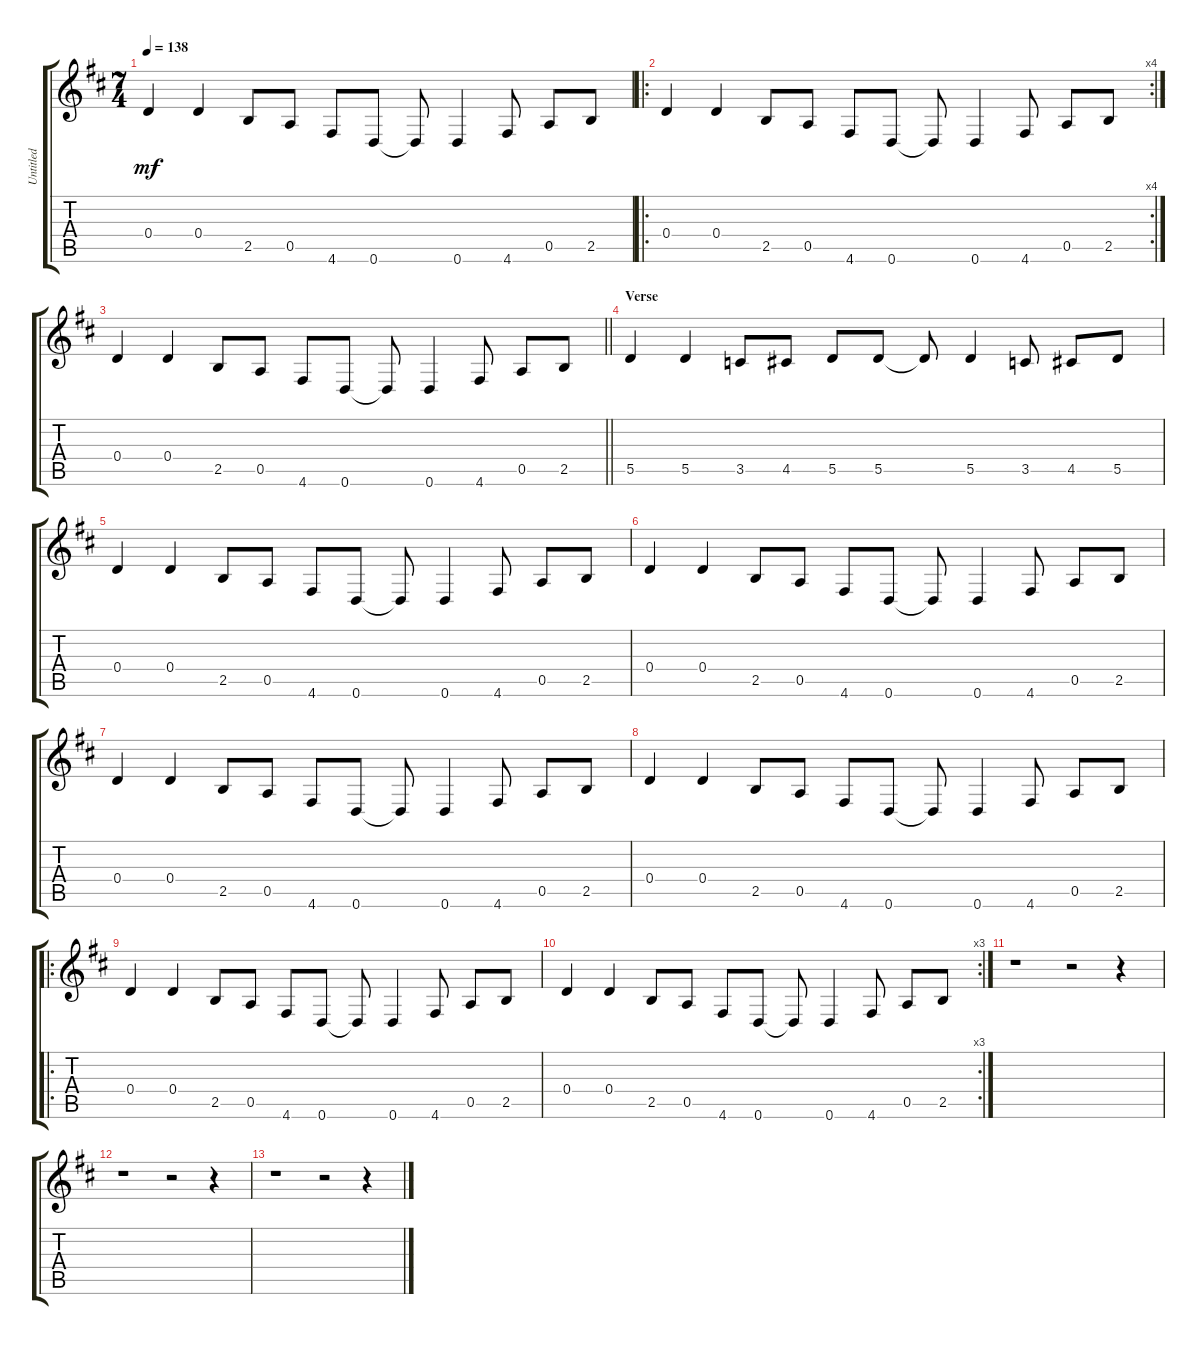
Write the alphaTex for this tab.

\track ("Untitled" "Untitled") {instrument electricguitarclean}
\staff {score tabs}
\tuning (E4 B3 G3 D3 A2 D2) {hide}
\ts (7 4)
\tempo 138
\clef g2
\ks d
0.4.4{dy mf} 0.4.4 2.5.8 0.5.8 4.6.8 0.6.8 0.6{t}.8 0.6.4 4.6.8 0.5.8 2.5.8 |
\ro
\rc 4
0.4.4 0.4.4 2.5.8 0.5.8 4.6.8 0.6.8 0.6{t}.8 0.6.4 4.6.8 0.5.8 2.5.8 |
\barLineRight lightlight
0.4.4 0.4.4 2.5.8 0.5.8 4.6.8 0.6.8 0.6{t}.8 0.6.4 4.6.8 0.5.8 2.5.8 |
\section ("" "Verse")
5.5.4 5.5.4 3.5.8 4.5.8 5.5.8 5.5.8 5.5{t}.8 5.5.4 3.5.8 4.5.8 5.5.8 |
0.4.4 0.4.4 2.5.8 0.5.8 4.6.8 0.6.8 0.6{t}.8 0.6.4 4.6.8 0.5.8 2.5.8 |
0.4.4 0.4.4 2.5.8 0.5.8 4.6.8 0.6.8 0.6{t}.8 0.6.4 4.6.8 0.5.8 2.5.8 |
0.4.4 0.4.4 2.5.8 0.5.8 4.6.8 0.6.8 0.6{t}.8 0.6.4 4.6.8 0.5.8 2.5.8 |
0.4.4 0.4.4 2.5.8 0.5.8 4.6.8 0.6.8 0.6{t}.8 0.6.4 4.6.8 0.5.8 2.5.8 |
\ro
0.4.4 0.4.4 2.5.8 0.5.8 4.6.8 0.6.8 0.6{t}.8 0.6.4 4.6.8 0.5.8 2.5.8 |
\rc 3
0.4.4 0.4.4 2.5.8 0.5.8 4.6.8 0.6.8 0.6{t}.8 0.6.4 4.6.8 0.5.8 2.5.8 |
r.1 r.2 r.4 |
r.1 r.2 r.4 |
r.1 r.2 r.4
